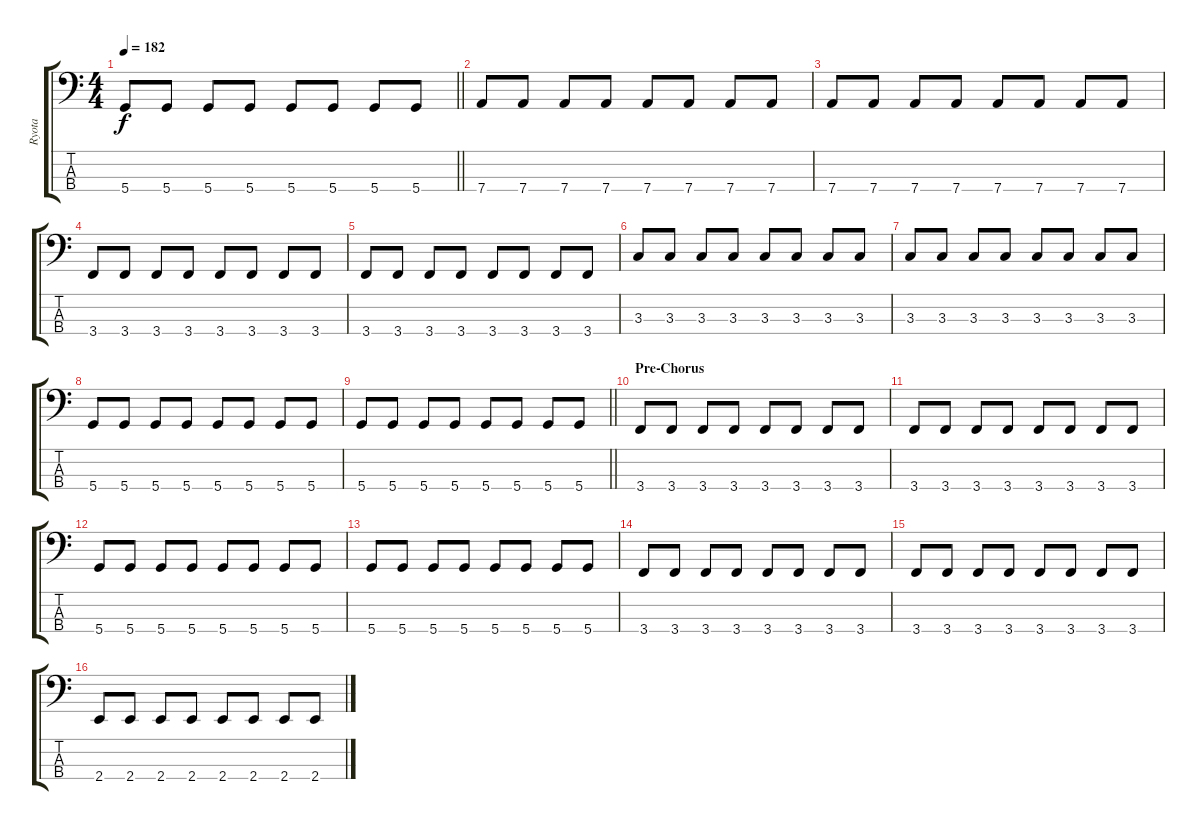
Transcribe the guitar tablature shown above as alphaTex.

\track ("Ryota" "Ryota") {instrument electricbassfinger}
\staff {score tabs}
\tuning (G2 D2 A1 D1) {hide}
\ts (4 4)
\tempo 182
\clef f4
\barLineRight lightlight
\ks c
5.4.8{dy f} 5.4.8 5.4.8 5.4.8 5.4.8 5.4.8 5.4.8 5.4.8 |
\section ("" "")
7.4.8 7.4.8 7.4.8 7.4.8 7.4.8 7.4.8 7.4.8 7.4.8 |
7.4.8 7.4.8 7.4.8 7.4.8 7.4.8 7.4.8 7.4.8 7.4.8 |
3.4.8 3.4.8 3.4.8 3.4.8 3.4.8 3.4.8 3.4.8 3.4.8 |
3.4.8 3.4.8 3.4.8 3.4.8 3.4.8 3.4.8 3.4.8 3.4.8 |
3.3.8 3.3.8 3.3.8 3.3.8 3.3.8 3.3.8 3.3.8 3.3.8 |
3.3.8 3.3.8 3.3.8 3.3.8 3.3.8 3.3.8 3.3.8 3.3.8 |
5.4.8 5.4.8 5.4.8 5.4.8 5.4.8 5.4.8 5.4.8 5.4.8 |
\barLineRight lightlight
5.4.8 5.4.8 5.4.8 5.4.8 5.4.8 5.4.8 5.4.8 5.4.8 |
\section ("" "Pre-Chorus")
3.4.8 3.4.8 3.4.8 3.4.8 3.4.8 3.4.8 3.4.8 3.4.8 |
3.4.8 3.4.8 3.4.8 3.4.8 3.4.8 3.4.8 3.4.8 3.4.8 |
5.4.8 5.4.8 5.4.8 5.4.8 5.4.8 5.4.8 5.4.8 5.4.8 |
5.4.8 5.4.8 5.4.8 5.4.8 5.4.8 5.4.8 5.4.8 5.4.8 |
3.4.8 3.4.8 3.4.8 3.4.8 3.4.8 3.4.8 3.4.8 3.4.8 |
3.4.8 3.4.8 3.4.8 3.4.8 3.4.8 3.4.8 3.4.8 3.4.8 |
2.4.8 2.4.8 2.4.8 2.4.8 2.4.8 2.4.8 2.4.8 2.4.8
